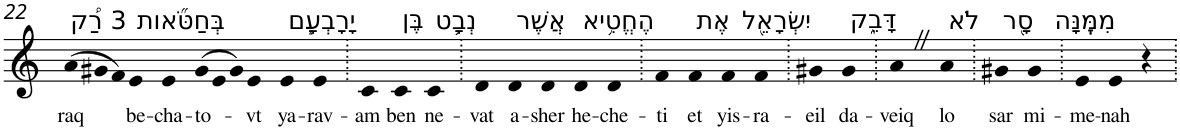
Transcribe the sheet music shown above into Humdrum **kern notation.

**kern	**text
*part1	*part1
*staff1	*staff1
*I"Piano	*
*I'Pno	*
!!LO:PB:g=z
*clefG2	*
*k[]	*
*Xtuplet	*
=22	=22
!LO:TX:a:t=3 רַ֠ק	!
!	!LO:LY:b
(>12a	raq
12g#X	.
12f)	.
!LO:TX:a:t=בְּחַטֹּ֞אות	!
!	!LO:LY:b
4e	be-
!	!LO:LY:b
4e	-cha-
!	!LO:LY:b
(>12g#	-to-
12e	.
12g#)	.
!	!LO:LY:b
4e	-vt
!LO:TX:a:t=יָרָבְעָ֧ם	!
!	!LO:LY:b
4e	ya-
!	!LO:LY:b
4e	-rav-
=23.	=23.
!	!LO:LY:b
4c	-am
!LO:TX:a:t=בֶּן	!
!	!LO:LY:b
4c	ben
!LO:TX:a:t=נְבָ֛ט	!
!	!LO:LY:b
4c	ne-
=24.	=24.
!	!LO:LY:b
4d	-vat
!LO:TX:a:t=אֲשֶׁר	!
!	!LO:LY:b
4d	a-
!	!LO:LY:b
4d	-sher
!LO:TX:a:t=הֶחֱטִ֥יא	!
!	!LO:LY:b
4d	he-
!	!LO:LY:b
4d	-che-
=25.	=25.
!	!LO:LY:b
4f	-ti
!LO:TX:a:t=אֶת	!
!	!LO:LY:b
4f	et
!LO:TX:a:t=יִשְׂרָאֵ֖ל	!
!	!LO:LY:b
4f	yis-
!	!LO:LY:b
4f	-ra-
=26.	=26.
!	!LO:LY:b
4g#X	-eil
!LO:TX:a:t=דָּבֵ֑ק	!
!	!LO:LY:b
4g#	da-
=27.	=27.
!	!LO:LY:b
4aZ	-veiq
!LO:TX:a:t=לֹא	!
!	!LO:LY:b
4a	lo
=28.	=28.
!LO:TX:a:t=סָ֖ר	!
!	!LO:LY:b
4g#X	sar
!LO:TX:a:t=מִמֶּֽנָּה	!
!	!LO:LY:b
4g#	mi-
=29.	=29.
!	!LO:LY:b
4e	-me-
!	!LO:LY:b
4e	-nah
4r	.
=.	=.
*-	*-
